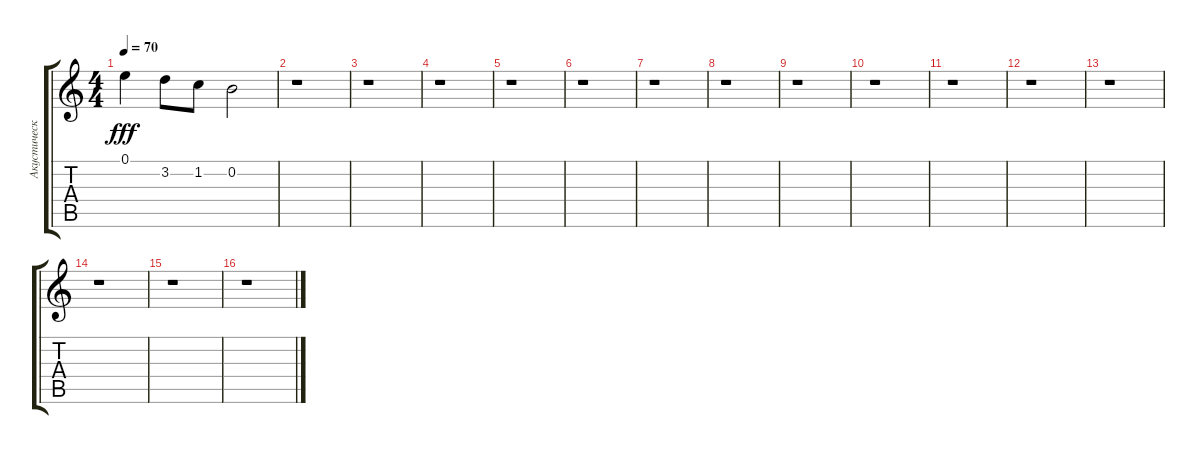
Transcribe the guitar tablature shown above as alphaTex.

\track ("Акустический Проигрыш в припеве" "Акустическ") {instrument acousticguitarsteel}
\staff {score tabs}
\tuning (E4 B3 G3 D3 A2 E2) {hide}
\ts (4 4)
\tempo 70
\clef g2
\ks c
0.1.4{dy fff} 3.2.8 1.2.8 0.2.2 |
r.1 |
r.1 |
r.1 |
r.1 |
r.1 |
r.1 |
r.1 |
r.1 |
r.1 |
r.1 |
r.1 |
r.1 |
r.1 |
r.1 |
r.1
